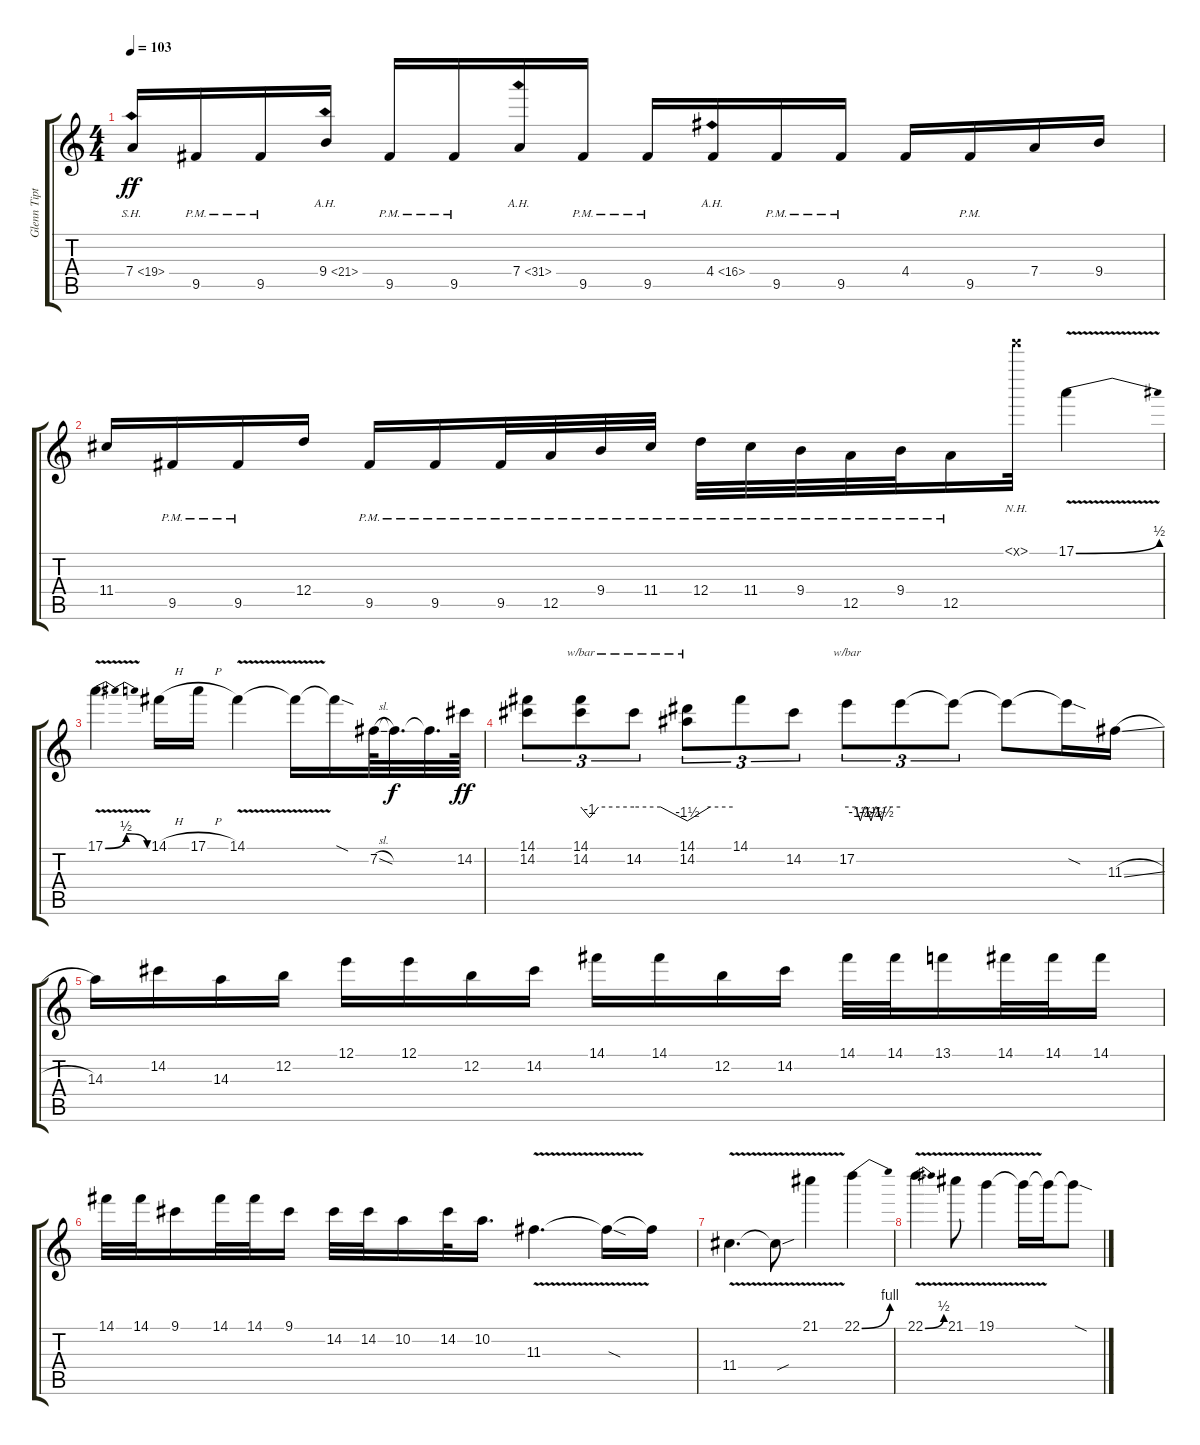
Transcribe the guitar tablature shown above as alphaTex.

\track ("Glenn Tipton" "Glenn Tipt") {instrument distortionguitar}
\staff {score tabs}
\tuning (E4 B3 G3 D3 A2 E2) {hide}
\ts (4 4)
\tempo 103
\clef g2
\ks c
7.4{sh 12}.16{dy ff} 9.5{pm}.16 9.5{pm}.16 9.4{ah 12}.16 9.5{pm}.16 9.5{pm}.16 7.4{ah 24}.16 9.5{pm}.16 9.5{pm}.16 4.4{ah 12}.16 9.5{pm}.16 9.5{pm}.16 4.4.16 9.5{pm}.16 7.4.16 9.4.16 |
11.4.16 9.5{pm}.16 9.5{pm}.16 12.4.16 9.5{pm}.16 9.5{pm}.16 9.5{pm}.32 12.5{pm}.32 9.4{pm}.32 11.4{pm}.32 12.4{pm}.32 11.4{pm}.32 9.4{pm}.32 12.5{pm}.32 9.4{pm}.32 12.5{pm}.16 17.1{nh x}.32 17.1{be (bend 0 0 60 2) v}.4 |
17.1{be (bendrelease 0 0 30 2 30 2 60 0) v}.4{d} 14.1{h}.16 17.1{h}.16 14.1{v}.4 14.1{t}.16 14.1{sod t}.16 7.2{sl}.64 7.2{t}.32{d dy f} 7.2{t}.32{d} 14.2.64{dy ff} |
(14.1 14.2).8{tu (3 2)} (14.1 14.2).8{tu (3 2) tbe (custom default 0 0 10 -4 20 0 60 0)} 14.2.8{tu (3 2) tbe (custom default 0 0 30 0 60 -6)} (14.1 14.2).8{tu (3 2) tbe (custom default 0 -6 30 0 60 0)} 14.1.8{tu (3 2)} 14.2.8{tu (3 2)} 17.2.8{tu (3 2) tbe (custom default 0 0 10 0 15 -6 20 0 22 0 27 -6 32 0 34 0 39 -6 43 0 45 0 60 0)} 17.2{t}.8{tu (3 2)} 17.2{t}.8{tu (3 2)} 17.2{t}.8 17.2{sod t}.16 11.3{sl}.16 |
14.3.16 14.2.16 14.3.16 12.2.16 12.1.16 12.1.16 12.2.16 14.2.16 14.1.16 14.1.16 12.2.16 14.2.16 14.1.32 14.1.32 13.1.16 14.1.32 14.1.32 14.1.16 |
14.1.32 14.1.32 9.1.16 14.1.32 14.1.32 9.1.16 14.2.32 14.2.32 10.2.16 14.2.32 10.2.16{d} 11.3{v}.4{d} 11.3{sod t}.16 11.3{t}.16 |
11.4{v}.4{d} 11.4{sou t}.8 21.1{v}.4 22.1{be (bend 0 0 60 4)}.4 |
22.1{be (bend 0 0 60 2) v}.4{d} 21.1{v}.8 19.1{v}.4 19.1{t}.16 19.1{t}.16 19.1{sod t}.8
